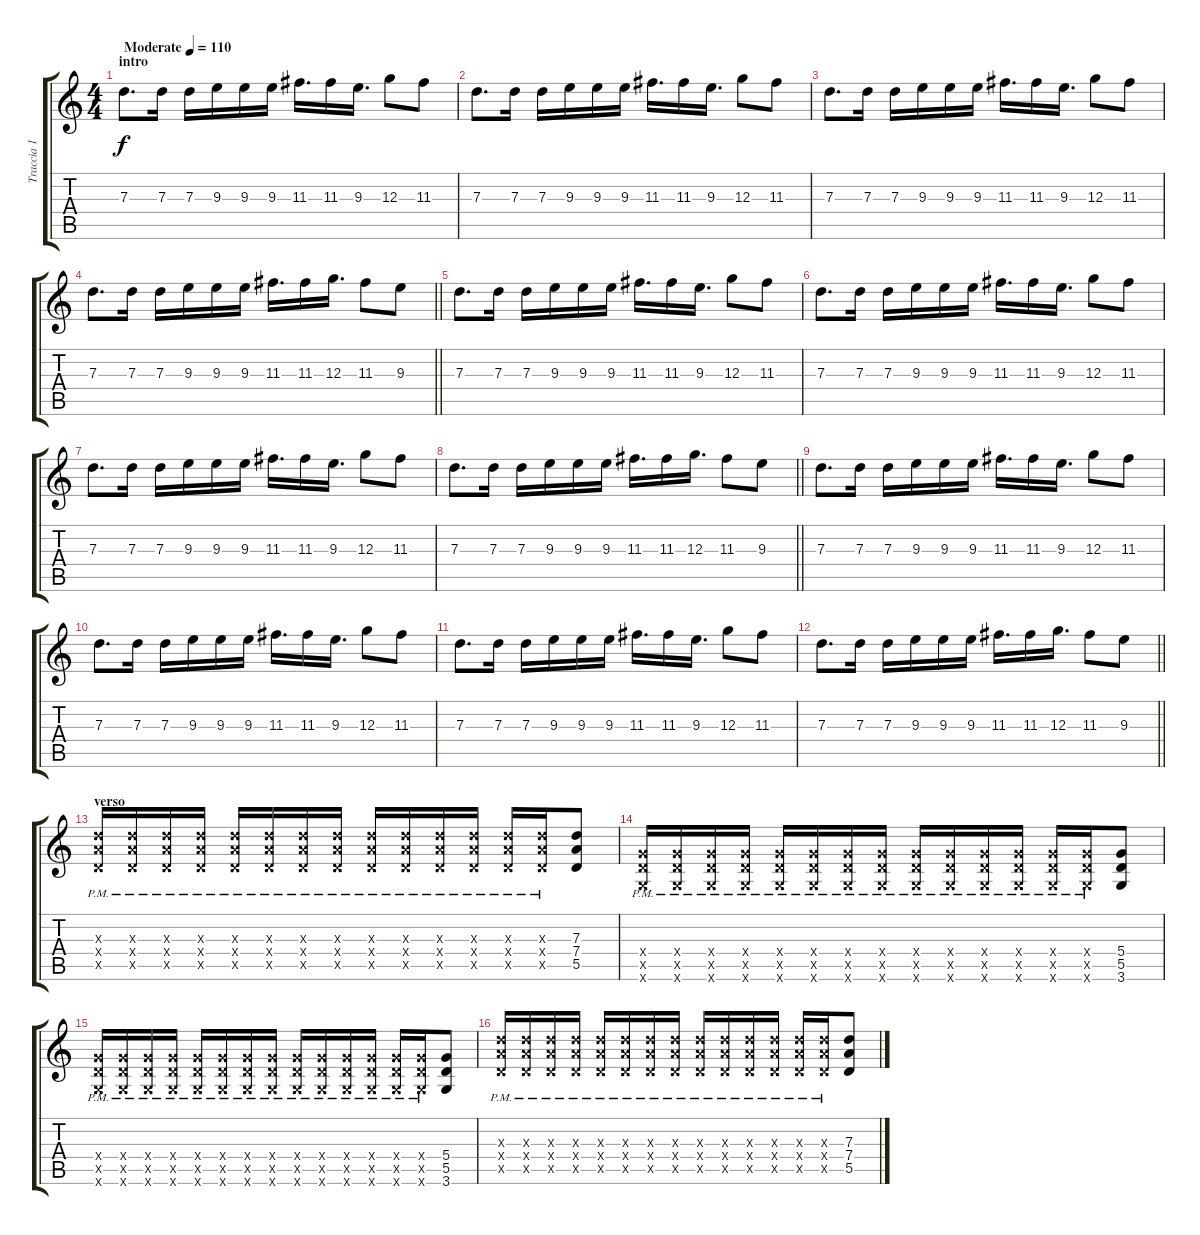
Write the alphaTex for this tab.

\track ("Traccia 1" "Traccia 1") {instrument distortionguitar}
\staff {score tabs}
\tuning (E4 B3 G3 D3 A2 E2) {hide}
\ts (4 4)
\section ("" "intro")
\tempo (110 "Moderate")
\clef g2
\ks c
7.3.8{d dy f instrument distortionguitar} 7.3.16 7.3.16 9.3.16 9.3.16 9.3.16 11.3.16{d} 11.3.16 9.3.16{d} 12.3.8 11.3.8 |
7.3.8{d} 7.3.16 7.3.16 9.3.16 9.3.16 9.3.16 11.3.16{d} 11.3.16 9.3.16{d} 12.3.8 11.3.8 |
7.3.8{d} 7.3.16 7.3.16 9.3.16 9.3.16 9.3.16 11.3.16{d} 11.3.16 9.3.16{d} 12.3.8 11.3.8 |
\barLineRight lightlight
7.3.8{d} 7.3.16 7.3.16 9.3.16 9.3.16 9.3.16 11.3.16{d} 11.3.16 12.3.16{d} 11.3.8 9.3.8 |
7.3.8{d} 7.3.16 7.3.16 9.3.16 9.3.16 9.3.16 11.3.16{d} 11.3.16 9.3.16{d} 12.3.8 11.3.8 |
7.3.8{d} 7.3.16 7.3.16 9.3.16 9.3.16 9.3.16 11.3.16{d} 11.3.16 9.3.16{d} 12.3.8 11.3.8 |
7.3.8{d} 7.3.16 7.3.16 9.3.16 9.3.16 9.3.16 11.3.16{d} 11.3.16 9.3.16{d} 12.3.8 11.3.8 |
\barLineRight lightlight
7.3.8{d} 7.3.16 7.3.16 9.3.16 9.3.16 9.3.16 11.3.16{d} 11.3.16 12.3.16{d} 11.3.8 9.3.8 |
7.3.8{d} 7.3.16 7.3.16 9.3.16 9.3.16 9.3.16 11.3.16{d} 11.3.16 9.3.16{d} 12.3.8 11.3.8 |
7.3.8{d} 7.3.16 7.3.16 9.3.16 9.3.16 9.3.16 11.3.16{d} 11.3.16 9.3.16{d} 12.3.8 11.3.8 |
7.3.8{d} 7.3.16 7.3.16 9.3.16 9.3.16 9.3.16 11.3.16{d} 11.3.16 9.3.16{d} 12.3.8 11.3.8 |
\barLineRight lightlight
7.3.8{d} 7.3.16 7.3.16 9.3.16 9.3.16 9.3.16 11.3.16{d} 11.3.16 12.3.16{d} 11.3.8 9.3.8 |
\section ("" "verso")
(7.3{pm x} 7.4{pm x} 5.5{pm x}).16 (7.3{pm x} 7.4{pm x} 5.5{pm x}).16 (7.3{pm x} 7.4{pm x} 5.5{pm x}).16 (7.3{pm x} 7.4{pm x} 5.5{pm x}).16 (7.3{pm x} 7.4{pm x} 5.5{pm x}).16 (7.3{pm x} 7.4{pm x} 5.5{pm x}).16 (7.3{pm x} 7.4{pm x} 5.5{pm x}).16 (7.3{pm x} 7.4{pm x} 5.5{pm x}).16 (7.3{pm x} 7.4{pm x} 5.5{pm x}).16 (7.3{pm x} 7.4{pm x} 5.5{pm x}).16 (7.3{pm x} 7.4{pm x} 5.5{pm x}).16 (7.3{pm x} 7.4{pm x} 5.5{pm x}).16 (7.3{pm x} 7.4{pm x} 5.5{pm x}).16 (7.3{pm x} 7.4{pm x} 5.5{pm x}).16 (7.3 7.4 5.5).8 |
(5.4{pm x} 5.5{pm x} 3.6{pm x}).16 (5.4{pm x} 5.5{pm x} 3.6{pm x}).16 (5.4{pm x} 5.5{pm x} 3.6{pm x}).16 (5.4{pm x} 5.5{pm x} 3.6{pm x}).16 (5.4{pm x} 5.5{pm x} 3.6{pm x}).16 (5.4{pm x} 5.5{pm x} 3.6{pm x}).16 (5.4{pm x} 5.5{pm x} 3.6{pm x}).16 (5.4{pm x} 5.5{pm x} 3.6{pm x}).16 (5.4{pm x} 5.5{pm x} 3.6{pm x}).16 (5.4{pm x} 5.5{pm x} 3.6{pm x}).16 (5.4{pm x} 5.5{pm x} 3.6{pm x}).16 (5.4{pm x} 5.5{pm x} 3.6{pm x}).16 (5.4{pm x} 5.5{pm x} 3.6{pm x}).16 (5.4{pm x} 5.5{pm x} 3.6{pm x}).16 (5.4 5.5 3.6).8 |
(5.4{pm x} 5.5{pm x} 3.6{pm x}).16 (5.4{pm x} 5.5{pm x} 3.6{pm x}).16 (5.4{pm x} 5.5{pm x} 3.6{pm x}).16 (5.4{pm x} 5.5{pm x} 3.6{pm x}).16 (5.4{pm x} 5.5{pm x} 3.6{pm x}).16 (5.4{pm x} 5.5{pm x} 3.6{pm x}).16 (5.4{pm x} 5.5{pm x} 3.6{pm x}).16 (5.4{pm x} 5.5{pm x} 3.6{pm x}).16 (5.4{pm x} 5.5{pm x} 3.6{pm x}).16 (5.4{pm x} 5.5{pm x} 3.6{pm x}).16 (5.4{pm x} 5.5{pm x} 3.6{pm x}).16 (5.4{pm x} 5.5{pm x} 3.6{pm x}).16 (5.4{pm x} 5.5{pm x} 3.6{pm x}).16 (5.4{pm x} 5.5{pm x} 3.6{pm x}).16 (5.4 5.5 3.6).8 |
(7.3{pm x} 7.4{pm x} 5.5{pm x}).16 (7.3{pm x} 7.4{pm x} 5.5{pm x}).16 (7.3{pm x} 7.4{pm x} 5.5{pm x}).16 (7.3{pm x} 7.4{pm x} 5.5{pm x}).16 (7.3{pm x} 7.4{pm x} 5.5{pm x}).16 (7.3{pm x} 7.4{pm x} 5.5{pm x}).16 (7.3{pm x} 7.4{pm x} 5.5{pm x}).16 (7.3{pm x} 7.4{pm x} 5.5{pm x}).16 (7.3{pm x} 7.4{pm x} 5.5{pm x}).16 (7.3{pm x} 7.4{pm x} 5.5{pm x}).16 (7.3{pm x} 7.4{pm x} 5.5{pm x}).16 (7.3{pm x} 7.4{pm x} 5.5{pm x}).16 (7.3{pm x} 7.4{pm x} 5.5{pm x}).16 (7.3{pm x} 7.4{pm x} 5.5{pm x}).16 (7.3 7.4 5.5).8
